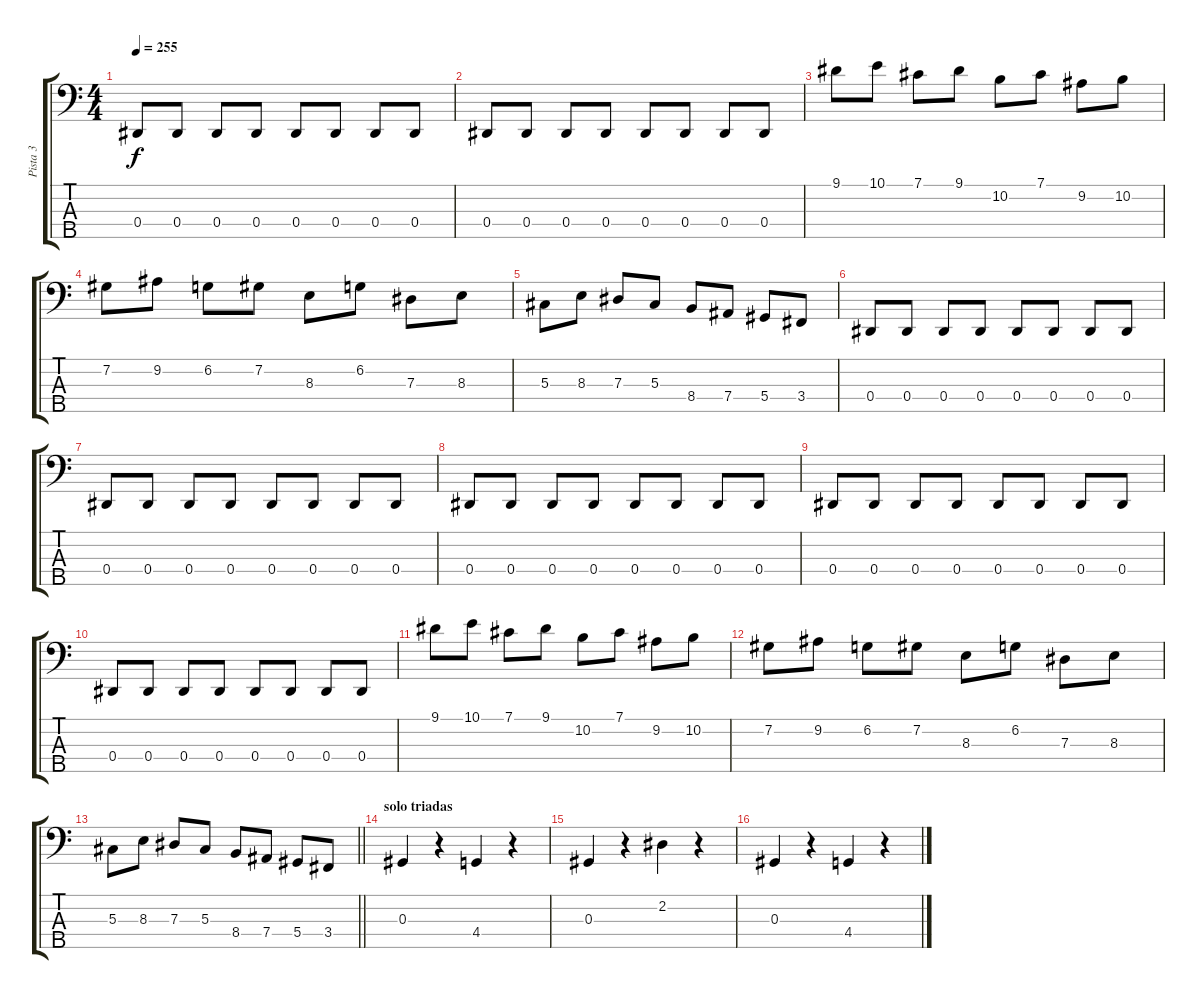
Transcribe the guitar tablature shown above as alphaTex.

\track ("Pista 3" "Pista 3") {instrument electricbassfinger}
\staff {score tabs}
\tuning (Gb2 Db2 Ab1 Eb1 Bb0) {hide}
\ts (4 4)
\tempo 255
\clef f4
\ks c
0.4.8{dy f} 0.4.8 0.4.8 0.4.8 0.4.8 0.4.8 0.4.8 0.4.8 |
0.4.8 0.4.8 0.4.8 0.4.8 0.4.8 0.4.8 0.4.8 0.4.8 |
9.1.8 10.1.8 7.1.8 9.1.8 10.2.8 7.1.8 9.2.8 10.2.8 |
7.2.8 9.2.8 6.2.8 7.2.8 8.3.8 6.2.8 7.3.8 8.3.8 |
5.3.8 8.3.8 7.3.8 5.3.8 8.4.8 7.4.8 5.4.8 3.4.8 |
0.4.8 0.4.8 0.4.8 0.4.8 0.4.8 0.4.8 0.4.8 0.4.8 |
0.4.8 0.4.8 0.4.8 0.4.8 0.4.8 0.4.8 0.4.8 0.4.8 |
0.4.8 0.4.8 0.4.8 0.4.8 0.4.8 0.4.8 0.4.8 0.4.8 |
0.4.8 0.4.8 0.4.8 0.4.8 0.4.8 0.4.8 0.4.8 0.4.8 |
0.4.8 0.4.8 0.4.8 0.4.8 0.4.8 0.4.8 0.4.8 0.4.8 |
9.1.8 10.1.8 7.1.8 9.1.8 10.2.8 7.1.8 9.2.8 10.2.8 |
7.2.8 9.2.8 6.2.8 7.2.8 8.3.8 6.2.8 7.3.8 8.3.8 |
\barLineRight lightlight
5.3.8 8.3.8 7.3.8 5.3.8 8.4.8 7.4.8 5.4.8 3.4.8 |
\section ("" "solo triadas")
0.3.4 r.4 4.4.4 r.4 |
0.3.4 r.4 2.2.4 r.4 |
0.3.4 r.4 4.4.4 r.4
